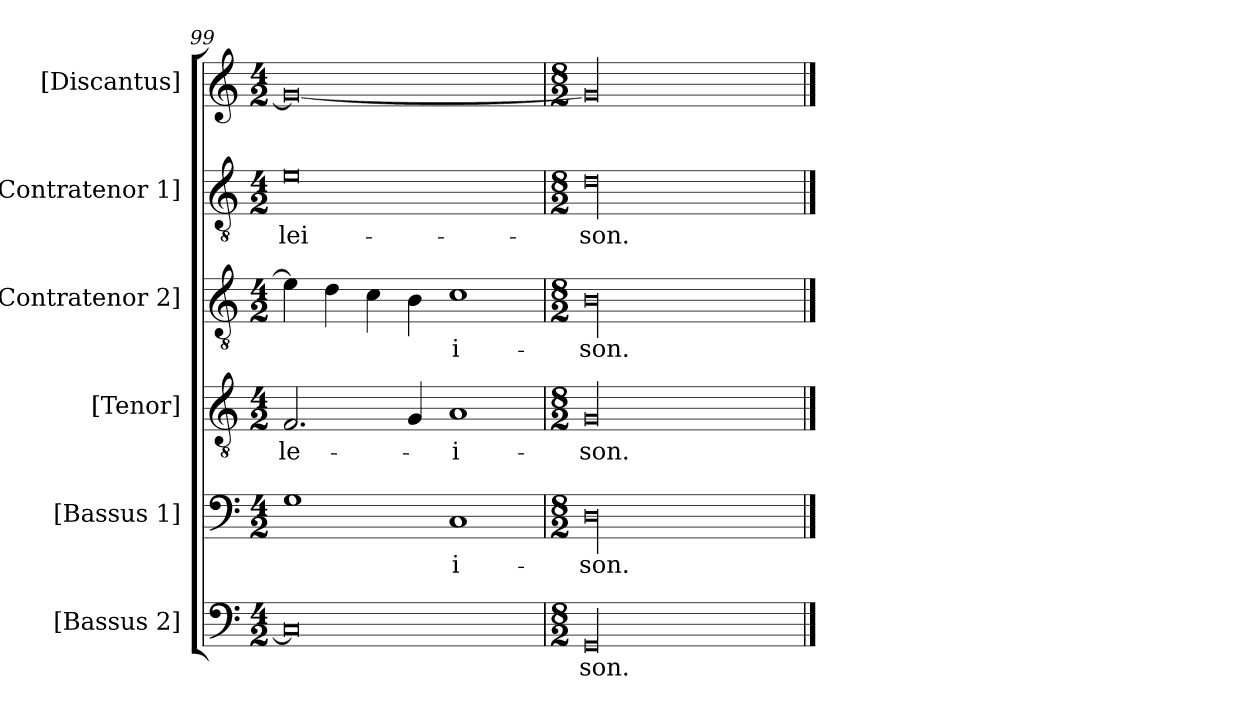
**kern	**text	**kern	**text	**kern	**text	**kern	**text	**kern	**text	**kern
*part6	*part6	*part5	*part5	*part4	*part4	*part3	*part3	*part2	*part2	*part1
*staff6	*staff6	*staff5	*staff5	*staff4	*staff4	*staff3	*staff3	*staff2	*staff2	*staff1
*I"[Bassus 2]	*	*I"[Bassus 1]	*	*I"[Tenor]	*	*I"[Contratenor 2]	*	*I"[Contratenor 1]	*	*I"[Discantus]
*clefF4	*	*clefF4	*	*clefGv2	*	*clefGv2	*	*clefGv2	*	*clefG2
*k[]	*	*k[]	*	*k[]	*	*k[]	*	*k[]	*	*k[]
*M4/2	*	*M4/2	*	*M4/2	*	*M4/2	*	*M4/2	*	*M4/2
=99	=99	=99	=99	=99	=99	=99	=99	=99	=99	=99
0C/]	.	1G\	.	2.F/	-le-	4e\]	.	0e\	-lei-	0g/_
.	.	.	.	.	.	4d\	.	.	.	.
.	.	.	.	.	.	4c\	.	.	.	.
.	.	.	.	4G/	.	4B\	.	.	.	.
.	.	1C/	-i-	1A/	-i-	1c\	-i-	.	.	.
=100	=100	=100	=100	=100	=100	=100	=100	=100	=100	=100
*M8/2	*	*M8/2	*	*M8/2	*	*M8/2	*	*M8/2	*	*M8/2
00GG/	-son.	00D\	-son.	00G/	-son.	00B\	-son.	00d\	-son.	00g/]
==	==	==	==	==	==	==	==	==	==	==
*-	*-	*-	*-	*-	*-	*-	*-	*-	*-	*-
